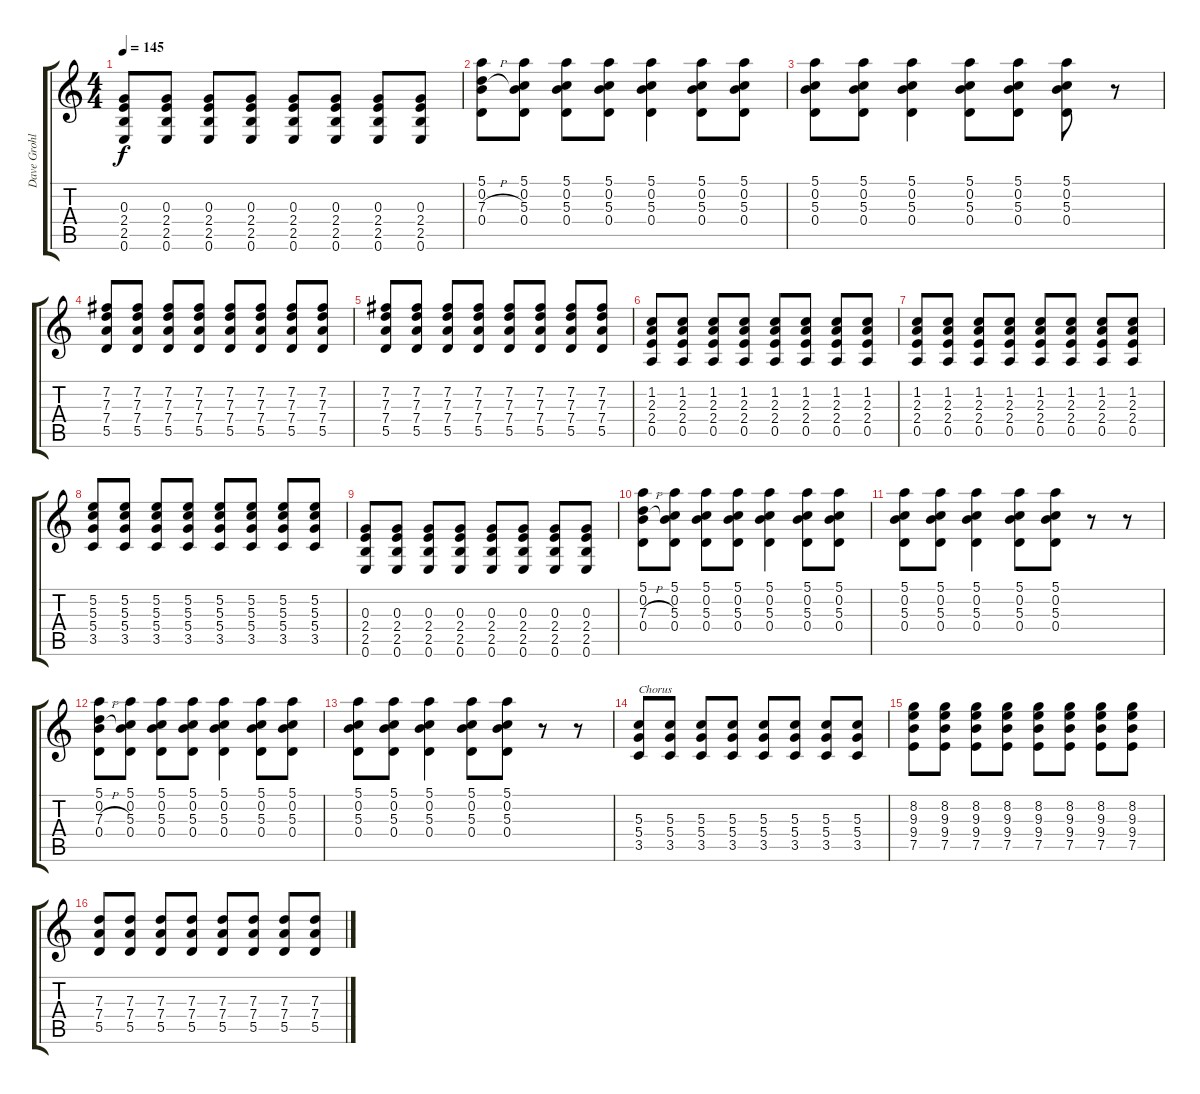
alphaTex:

\track ("Dave Grohl " "Dave Grohl") {instrument overdrivenguitar}
\staff {score tabs}
\tuning (E4 B3 G3 D3 A2 E2) {hide}
\ts (4 4)
\tempo 145
\clef g2
\ks c
(0.3 2.4 2.5 0.6).8{dy f} (0.3 2.4 2.5 0.6).8 (0.3 2.4 2.5 0.6).8 (0.3 2.4 2.5 0.6).8 (0.3 2.4 2.5 0.6).8 (0.3 2.4 2.5 0.6).8 (0.3 2.4 2.5 0.6).8 (0.3 2.4 2.5 0.6).8 |
(5.1 0.2 7.3{h} 0.4).8{volume 12} (5.1 0.2 5.3 0.4).8 (5.1 0.2 5.3 0.4).8 (5.1 0.2 5.3 0.4).8 (5.1 0.2 5.3 0.4).4 (5.1 0.2 5.3 0.4).8 (5.1 0.2 5.3 0.4).8 |
(5.1 0.2 5.3 0.4).8 (5.1 0.2 5.3 0.4).8 (5.1 0.2 5.3 0.4).4 (5.1 0.2 5.3 0.4).8 (5.1 0.2 5.3 0.4).8 (5.1 0.2 5.3 0.4).8 r.8 |
(7.2 7.3 7.4 5.5).8{volume 11} (7.2 7.3 7.4 5.5).8 (7.2 7.3 7.4 5.5).8 (7.2 7.3 7.4 5.5).8 (7.2 7.3 7.4 5.5).8 (7.2 7.3 7.4 5.5).8 (7.2 7.3 7.4 5.5).8 (7.2 7.3 7.4 5.5).8 |
(7.2 7.3 7.4 5.5).8 (7.2 7.3 7.4 5.5).8 (7.2 7.3 7.4 5.5).8 (7.2 7.3 7.4 5.5).8 (7.2 7.3 7.4 5.5).8 (7.2 7.3 7.4 5.5).8 (7.2 7.3 7.4 5.5).8 (7.2 7.3 7.4 5.5).8 |
(1.2 2.3 2.4 0.5).8 (1.2 2.3 2.4 0.5).8 (1.2 2.3 2.4 0.5).8 (1.2 2.3 2.4 0.5).8 (1.2 2.3 2.4 0.5).8 (1.2 2.3 2.4 0.5).8 (1.2 2.3 2.4 0.5).8 (1.2 2.3 2.4 0.5).8 |
(1.2 2.3 2.4 0.5).8 (1.2 2.3 2.4 0.5).8 (1.2 2.3 2.4 0.5).8 (1.2 2.3 2.4 0.5).8 (1.2 2.3 2.4 0.5).8 (1.2 2.3 2.4 0.5).8 (1.2 2.3 2.4 0.5).8 (1.2 2.3 2.4 0.5).8 |
(5.2 5.3 5.4 3.5).8 (5.2 5.3 5.4 3.5).8 (5.2 5.3 5.4 3.5).8 (5.2 5.3 5.4 3.5).8 (5.2 5.3 5.4 3.5).8 (5.2 5.3 5.4 3.5).8 (5.2 5.3 5.4 3.5).8 (5.2 5.3 5.4 3.5).8 |
(0.3 2.4 2.5 0.6).8 (0.3 2.4 2.5 0.6).8 (0.3 2.4 2.5 0.6).8 (0.3 2.4 2.5 0.6).8 (0.3 2.4 2.5 0.6).8 (0.3 2.4 2.5 0.6).8 (0.3 2.4 2.5 0.6).8 (0.3 2.4 2.5 0.6).8 |
(5.1 0.2 7.3{h} 0.4).8 (5.1 0.2 5.3 0.4).8 (5.1 0.2 5.3 0.4).8 (5.1 0.2 5.3 0.4).8 (5.1 0.2 5.3 0.4).4 (5.1 0.2 5.3 0.4).8 (5.1 0.2 5.3 0.4).8 |
(5.1 0.2 5.3 0.4).8 (5.1 0.2 5.3 0.4).8 (5.1 0.2 5.3 0.4).4 (5.1 0.2 5.3 0.4).8 (5.1 0.2 5.3 0.4).8 r.8 r.8 |
(5.1 0.2 7.3{h} 0.4).8 (5.1 0.2 5.3 0.4).8 (5.1 0.2 5.3 0.4).8 (5.1 0.2 5.3 0.4).8 (5.1 0.2 5.3 0.4).4 (5.1 0.2 5.3 0.4).8 (5.1 0.2 5.3 0.4).8 |
(5.1 0.2 5.3 0.4).8 (5.1 0.2 5.3 0.4).8 (5.1 0.2 5.3 0.4).4 (5.1 0.2 5.3 0.4).8 (5.1 0.2 5.3 0.4).8 r.8 r.8 |
(5.3 5.4 3.5).8{txt "Chorus"} (5.3 5.4 3.5).8 (5.3 5.4 3.5).8 (5.3 5.4 3.5).8 (5.3 5.4 3.5).8 (5.3 5.4 3.5).8 (5.3 5.4 3.5).8 (5.3 5.4 3.5).8 |
(8.2 9.3 9.4 7.5).8 (8.2 9.3 9.4 7.5).8 (8.2 9.3 9.4 7.5).8 (8.2 9.3 9.4 7.5).8 (8.2 9.3 9.4 7.5).8 (8.2 9.3 9.4 7.5).8 (8.2 9.3 9.4 7.5).8 (8.2 9.3 9.4 7.5).8 |
(7.3 7.4 5.5).8 (7.3 7.4 5.5).8 (7.3 7.4 5.5).8 (7.3 7.4 5.5).8 (7.3 7.4 5.5).8 (7.3 7.4 5.5).8 (7.3 7.4 5.5).8 (7.3 7.4 5.5).8
